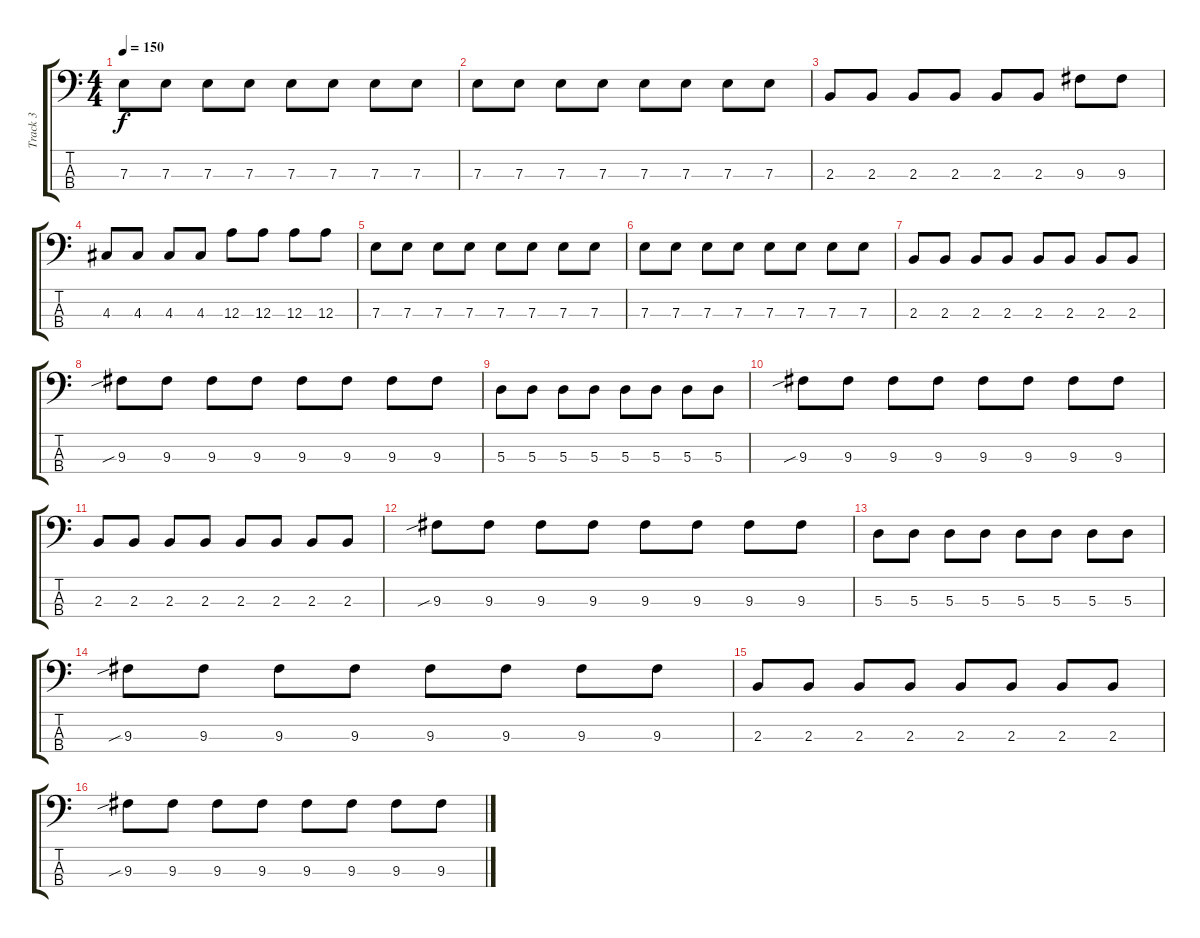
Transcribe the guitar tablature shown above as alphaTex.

\track ("Track 3" "Track 3") {instrument electricbassfinger}
\staff {score tabs}
\tuning (G2 D2 A1 E1) {hide}
\ts (4 4)
\tempo 150
\clef f4
\ks c
7.3.8{dy f} 7.3.8 7.3.8 7.3.8 7.3.8 7.3.8 7.3.8 7.3.8 |
7.3.8 7.3.8 7.3.8 7.3.8 7.3.8 7.3.8 7.3.8 7.3.8 |
2.3.8 2.3.8 2.3.8 2.3.8 2.3.8 2.3.8 9.3.8 9.3.8 |
4.3.8 4.3.8 4.3.8 4.3.8 12.3.8 12.3.8 12.3.8 12.3.8 |
7.3.8 7.3.8 7.3.8 7.3.8 7.3.8 7.3.8 7.3.8 7.3.8 |
7.3.8 7.3.8 7.3.8 7.3.8 7.3.8 7.3.8 7.3.8 7.3.8 |
2.3.8 2.3.8 2.3.8 2.3.8 2.3.8 2.3.8 2.3.8 2.3.8 |
9.3{sib}.8 9.3.8 9.3.8 9.3.8 9.3.8 9.3.8 9.3.8 9.3.8 |
5.3.8 5.3.8 5.3.8 5.3.8 5.3.8 5.3.8 5.3.8 5.3.8 |
9.3{sib}.8 9.3.8 9.3.8 9.3.8 9.3.8 9.3.8 9.3.8 9.3.8 |
2.3.8 2.3.8 2.3.8 2.3.8 2.3.8 2.3.8 2.3.8 2.3.8 |
9.3{sib}.8 9.3.8 9.3.8 9.3.8 9.3.8 9.3.8 9.3.8 9.3.8 |
5.3.8 5.3.8 5.3.8 5.3.8 5.3.8 5.3.8 5.3.8 5.3.8 |
9.3{sib}.8 9.3.8 9.3.8 9.3.8 9.3.8 9.3.8 9.3.8 9.3.8 |
2.3.8 2.3.8 2.3.8 2.3.8 2.3.8 2.3.8 2.3.8 2.3.8 |
9.3{sib}.8 9.3.8 9.3.8 9.3.8 9.3.8 9.3.8 9.3.8 9.3.8
